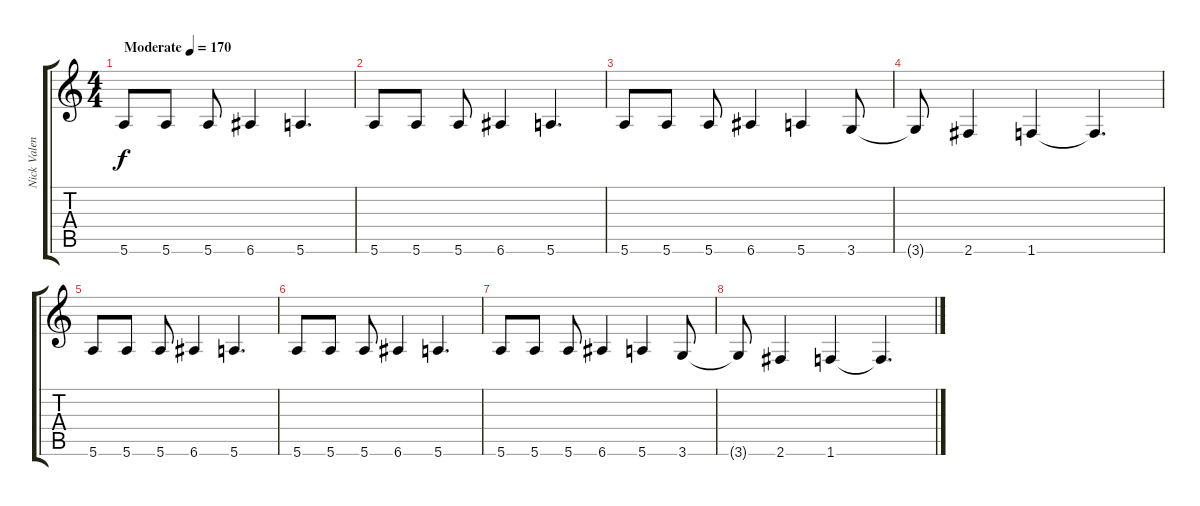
\track ("Nick Valensi" "Nick Valen") {instrument overdrivenguitar}
\staff {score tabs}
\tuning (E4 B3 G3 D3 A2 E2) {hide}
\ts (4 4)
\tempo (170 "Moderate")
\clef g2
\ks c
5.6.8{dy f instrument overdrivenguitar} 5.6.8 5.6.8 6.6.4 5.6.4{d} |
5.6.8 5.6.8 5.6.8 6.6.4 5.6.4{d} |
5.6.8 5.6.8 5.6.8 6.6.4 5.6.4 3.6.8 |
3.6{t}.8 2.6.4 1.6.4 1.6{t}.4{d} |
5.6.8 5.6.8 5.6.8 6.6.4 5.6.4{d} |
5.6.8 5.6.8 5.6.8 6.6.4 5.6.4{d} |
5.6.8 5.6.8 5.6.8 6.6.4 5.6.4 3.6.8 |
3.6{t}.8 2.6.4 1.6.4 1.6{t}.4{d}
